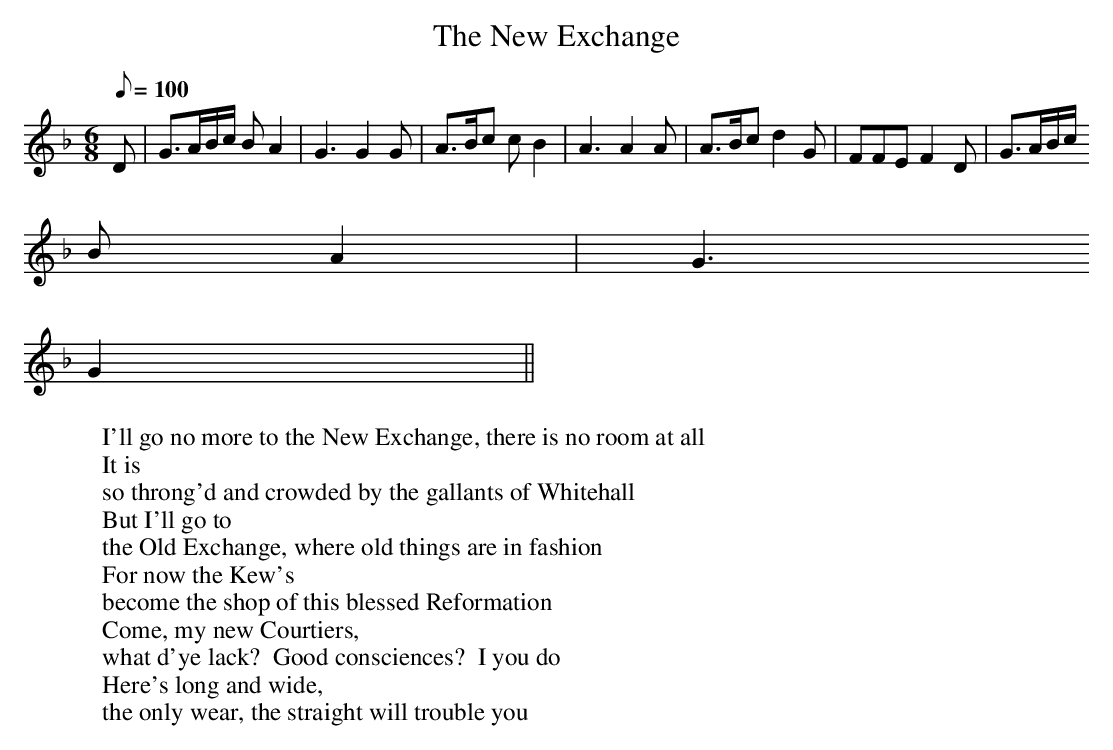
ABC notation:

X:1
T:The New Exchange
M:6/8
L:1/8
Q:100
W:I'll go no more to the New Exchange, there is no room at all
W:It is
W:so throng'd and crowded by the gallants of Whitehall
W:But I'll go to
W:the Old Exchange, where old things are in fashion
W:For now the Kew's
W:become the shop of this blessed Reformation
W:Come, my new Courtiers,
W:what d'ye lack?  Good consciences?  I you do
W:Here's long and wide,
W:the only wear, the straight will trouble you
K:GDor
D|G3/2A/2B/2c/2 BA2|G3 G2G|A>Bc cB2|A3 A2A|A>Bc d2G|FFE F2D|G3/2A/2B/2c/
2 BA2|G3
G2||
